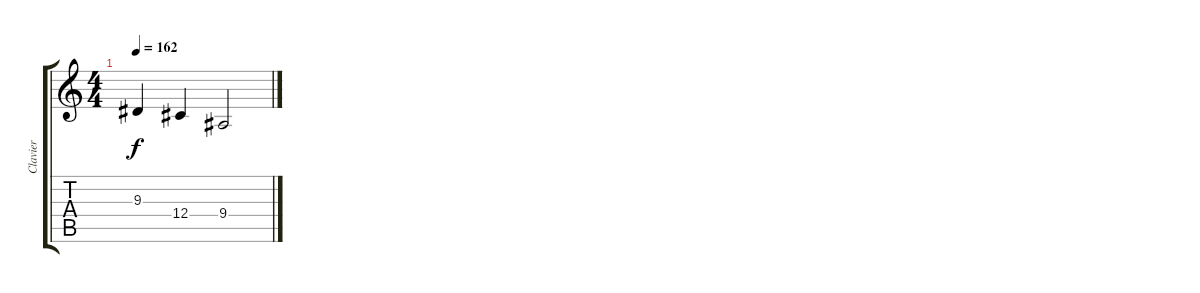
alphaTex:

\track ("Clavier" "Clavier") {instrument stringensemble1}
\staff {score tabs}
\tuning (Eb4 Bb3 Gb3 Db3 Ab2 Eb2) {hide}
\ts (4 4)
\tempo 162
\clef g2
\ks c
9.3.4{dy f} 12.4.4 9.4.2
